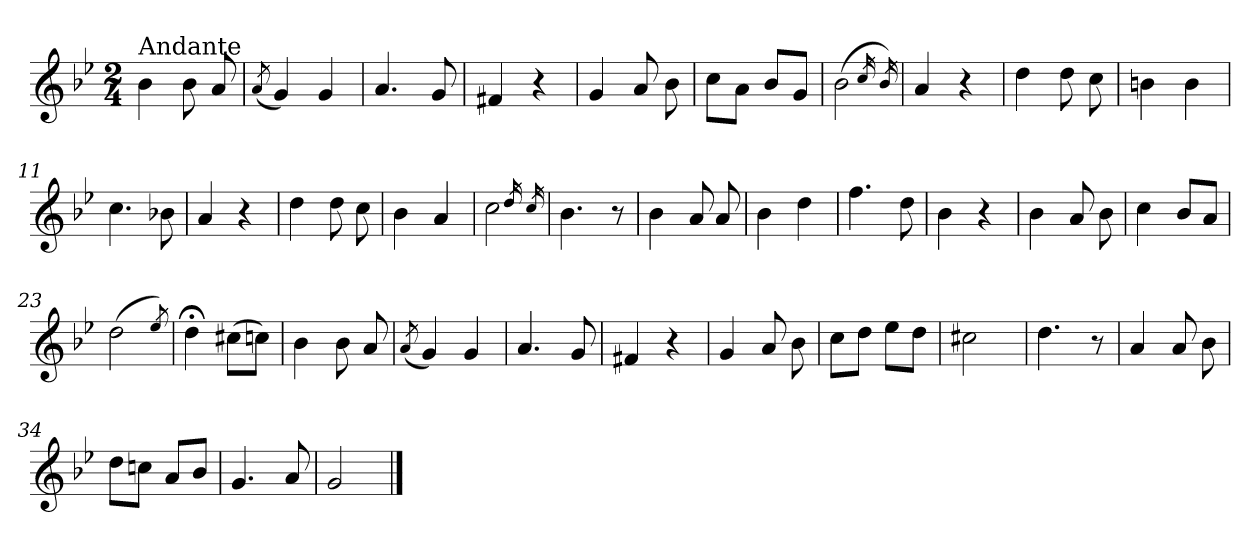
**kern
*part1
*staff1
*clefG2
*k[b-e-]
*g:
*M2/4
=1
!LO:TX:a:t=Andante
4b-\
8b-\
8a/
=2
(<8qa/
4g/)
4g/
=3
4.a/
8g/
=4
4f#X/
4r
=5
4g/
8a/
8b-\
=6
8cc\L
8a\J
8b-/L
8g/J
=7
(>2b-\
16qcc/
16qb-/)
=8
4a/
4r
=9
4dd\
8dd\
8cc\
!!LO:LB:g=z
=10
4bn\
4b\
=11
4.cc\
8b-X\
=12
4a/
4r
=13
4dd\
8dd\
8cc\
=14
4b-\
4a/
=15
2cc\
16qdd/
16qcc/
=16
4.b-\
8r
=17
4b-\
8a/
8a/
=18
4b-\
4dd\
=19
4.ff\
8dd\
=20
4b-\
4r
!!LO:LB:g=z
=21
4b-\
8a/
8b-\
=22
4cc\
8b-/L
8a/J
=23
(>2dd\
8qee-/)
=24
4dd;<\
(>8cc#X\L
8ccn\J)
=25
4b-\
8b-\
8a/
=26
(<8qa/
4g/)
4g/
=27
4.a/
8g/
=28
4f#X/
4r
=29
4g/
8a/
8b-\
=30
8cc\L
8dd\J
8ee-\L
8dd\J
!!LO:LB:g=z
=31
2cc#X\
=32
4.dd\
8r
=33
4a/
8a/
8b-\
=34
8dd\L
8ccn\J
8a/L
8b-/J
=35
4.g/
8a/
=36
2g/
==
*-
